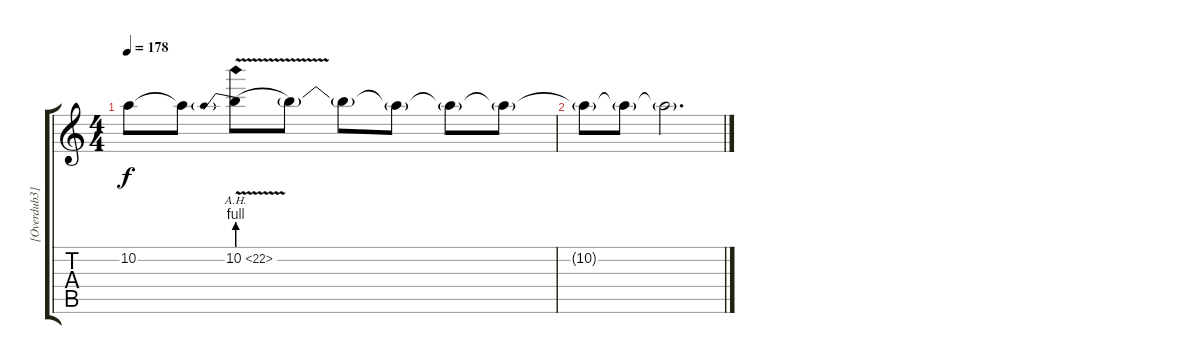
\track ("[Overdub3]" "[Overdub3]") {instrument distortionguitar}
\staff {score tabs}
\tuning (E4 B3 G3 D3 A2 E2) {hide}
\ts (4 4)
\tempo 178
\clef g2
\ks c
10.2{t}.8{dy f} 10.2{t}.8 10.2{be (prebend 0 4 60 4) ah 12 v}.8{volume 8 balance 9} 10.2{t}.8{volume 9 balance 10} 10.2{t}.8{volume 10 balance 11} 10.2{t}.8{volume 11 balance 12} 10.2{t}.8{volume 12 balance 13} 10.2{t}.8{volume 13 balance 14} |
10.2{t}.8{volume 14 balance 15} 10.2{t}.8 10.2{t}.2{d}
